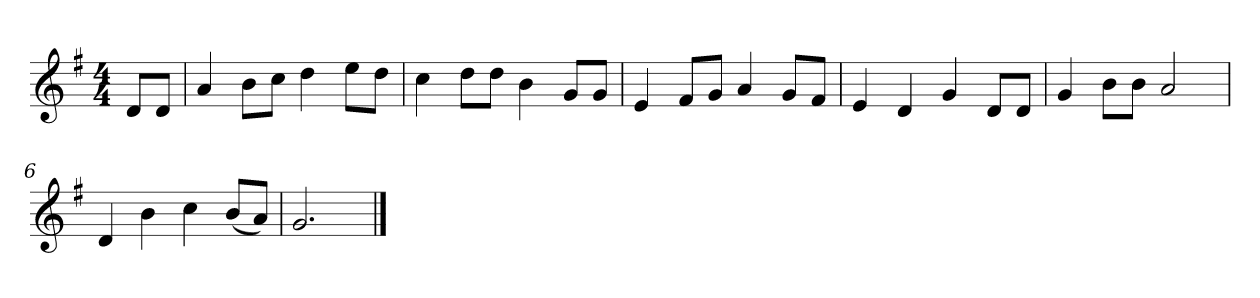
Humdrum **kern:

**kern
*part1
*staff1
*k[f#]
*M4/4
*MM142
=
8dL
8dJ
=1
4a
8bL
8ccJ
4dd
8eeL
8ddJ
=2
4cc
8ddL
8ddJ
4b
8gL
8gJ
=3
4e
8f#L
8gJ
4a
8gL
8f#J
=4
4e
4d
4g
8dL
8dJ
=5
4g
8bL
8bJ
2a
=6
4d
4b
4cc
(8bL
8aJ)
=7
2.g
==
*-
